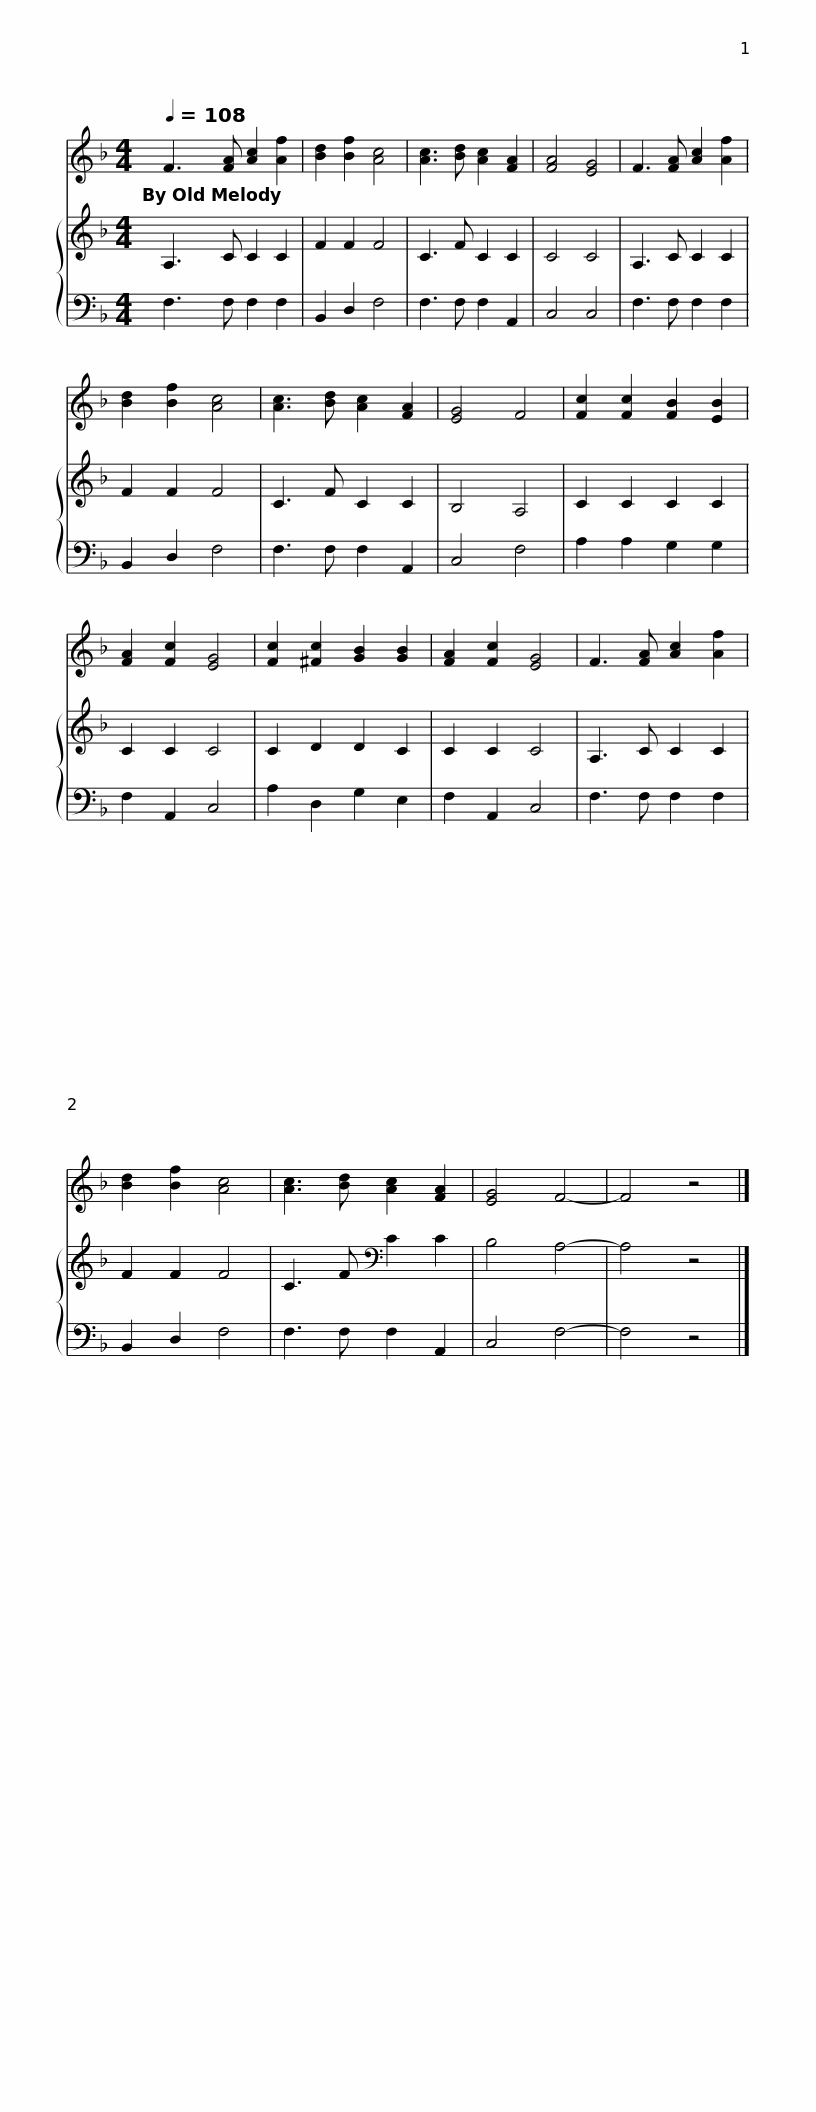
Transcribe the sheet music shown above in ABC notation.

X:1
%%score 1 { 2 | 3 }
L:1/8
Q:1/4=108
M:4/4
I:linebreak $
K:F
V:1 treble
V:2 treble
V:3 bass
V:1
 F3 [FA] [Ac]2 [Af]2 | [Bd]2 [Bf]2 [Ac]4 | [Ac]3 [Bd] [Ac]2 [FA]2 | [FA]4 [EG]4 | F3 [FA] [Ac]2 [Af]2 |$ %5
 [Bd]2 [Bf]2 [Ac]4 | [Ac]3 [Bd] [Ac]2 [FA]2 | [EG]4 F4 | [Fc]2 [Fc]2 [FB]2 [EB]2 | [FA]2 [Fc]2 [EG]4 | %10
 [Fc]2 [^Fc]2 [GB]2 [GB]2 | [FA]2 [Fc]2 [EG]4 | F3 [FA] [Ac]2 [Af]2 | [Bd]2 [Bf]2 [Ac]4 |$ [Ac]3 [Bd] [Ac]2 [FA]2 | %15
 [EG]4 F4- | F4 z4 |] %17
V:2
 A,3 C C2 C2 | F2 F2 F4 | C3 F C2 C2 | C4 C4 | A,3 C C2 C2 |$ %5
 F2 F2 F4 | C3 F C2 C2 | B,4 A,4 | C2 C2 C2 C2 | C2 C2 C4 | %10
 C2 D2 D2 C2 | C2 C2 C4 | A,3 C C2 C2 | F2 F2 F4 |$ C3 F[K:bass] C2 C2 | %15
 B,4 A,4- | A,4 z4 |] %17
V:3
 F,3 F, F,2 F,2 | B,,2 D,2 F,4 | F,3 F, F,2 A,,2 | C,4 C,4 | F,3 F, F,2 F,2 |$ %5
 B,,2 D,2 F,4 | F,3 F, F,2 A,,2 | C,4 F,4 | A,2 A,2 G,2 G,2 | F,2 A,,2 C,4 | %10
 A,2 D,2 G,2 E,2 | F,2 A,,2 C,4 | F,3 F, F,2 F,2 | B,,2 D,2 F,4 |$ F,3 F, F,2 A,,2 | %15
 C,4 F,4- | F,4 z4 |] %17
